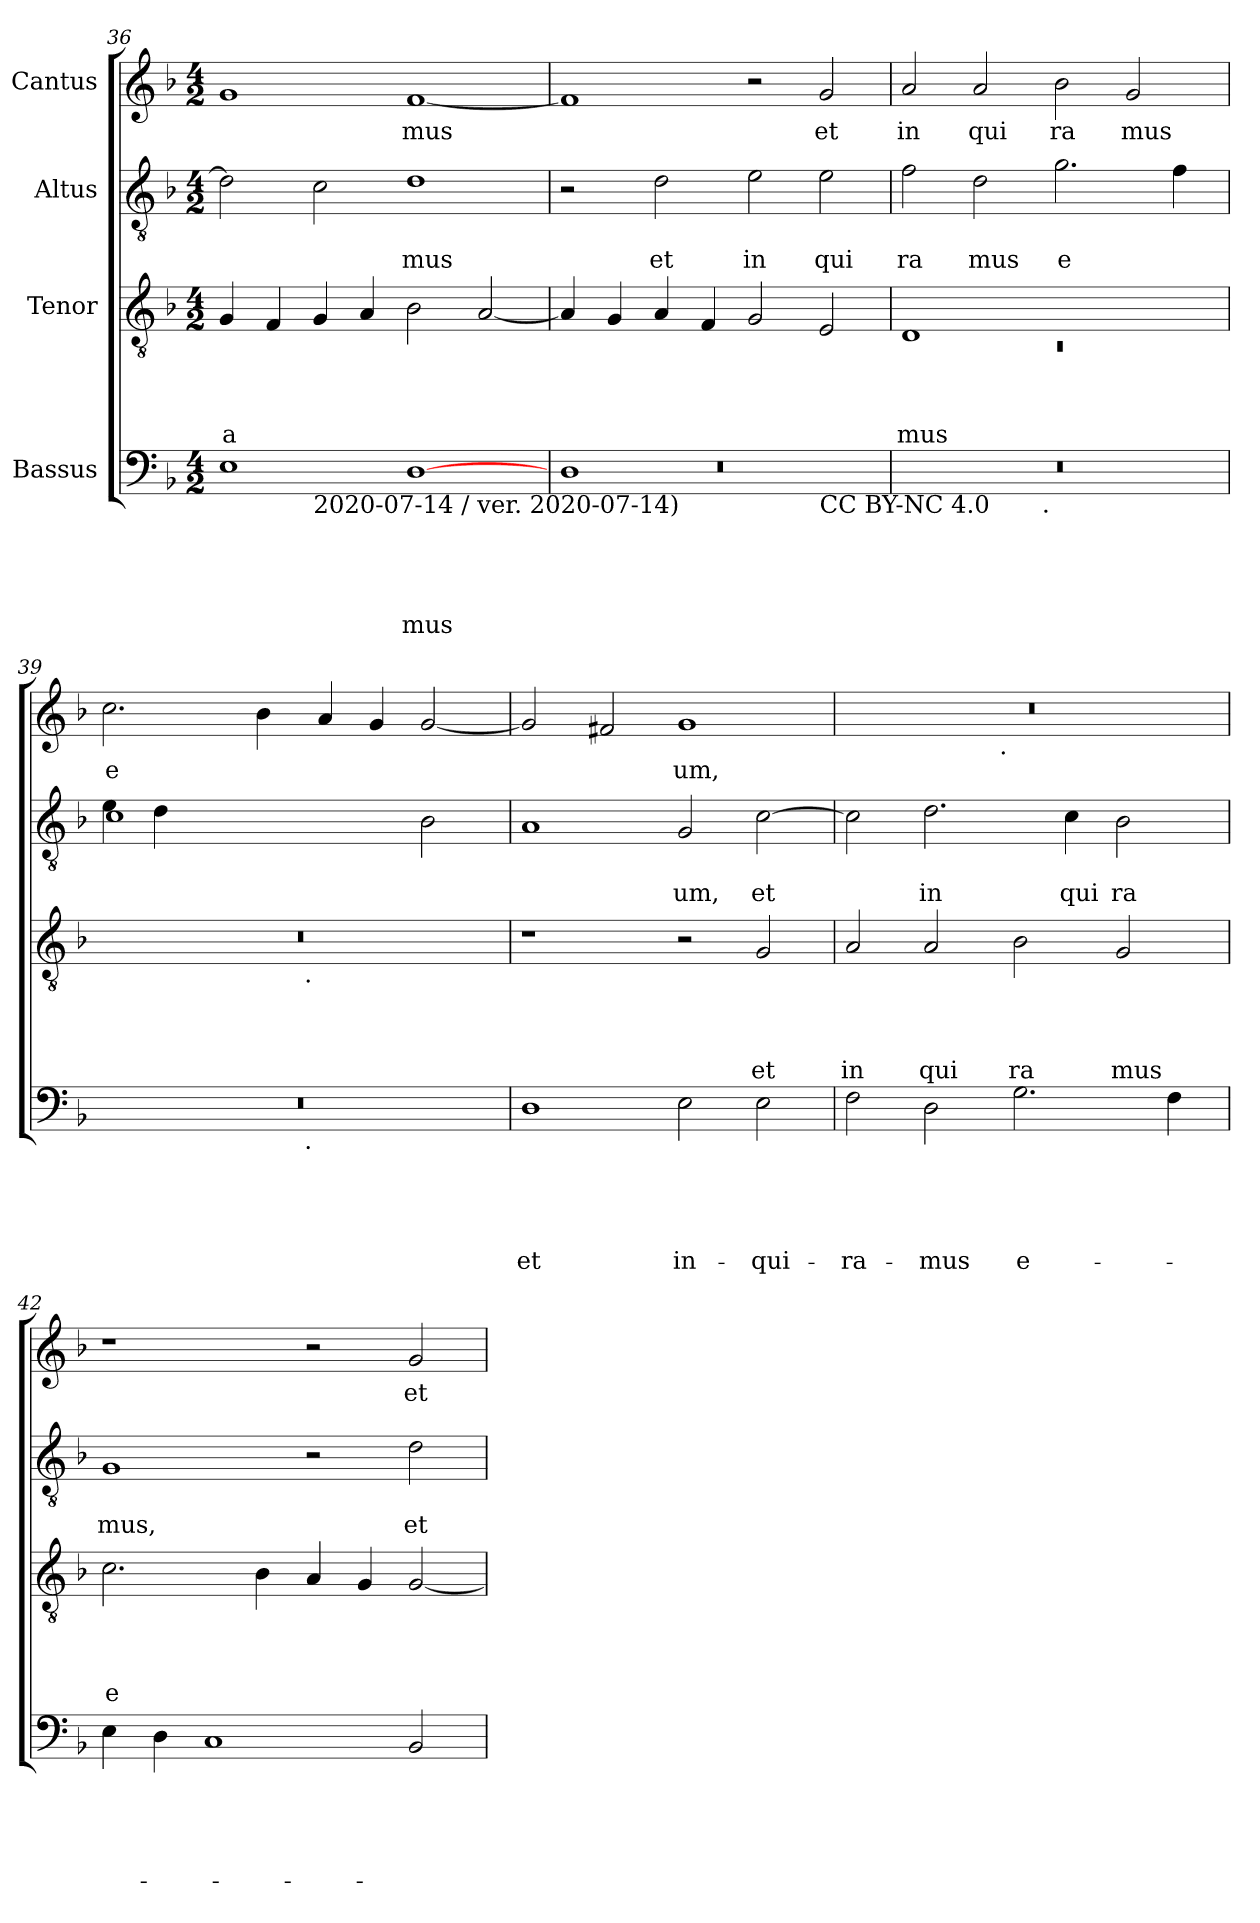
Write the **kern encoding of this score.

**kern	**text	**text	**text	**text	**text	**kern	**text	**text	**text	**text	**kern	**text	**text	**kern	**text
*part4	*part4	*part4	*part4	*part4	*part4	*part3	*part3	*part3	*part3	*part3	*part2	*part2	*part2	*part1	*part1
*staff4	*staff4	*staff4	*staff4	*staff4	*staff4	*staff3	*staff3	*staff3	*staff3	*staff3	*staff2	*staff2	*staff2	*staff1	*staff1
*I"Bassus	*	*	*	*	*	*I"Tenor	*	*	*	*	*I"Altus	*	*	*I"Cantus	*
*clefF4	*	*	*	*	*	*clefGv2	*	*	*	*	*clefGv2	*	*	*clefG2	*
*ITrd-3c-5	*	*	*	*	*	*	*	*	*	*	*ITrd-3c-5	*	*	*ITrd-3c-5	*
*k[b-e-]	*	*	*	*	*	*k[b-]	*	*	*	*	*k[b-e-]	*	*	*k[b-e-]	*
*B-:	*	*	*	*	*	*F:	*	*	*	*	*B-:	*	*	*B-:	*
*M4/2	*	*	*	*	*	*M4/2	*	*	*	*	*M4/2	*	*	*M4/2	*
=36	=36	=36	=36	=36	=36	=36	=36	=36	=36	=36	=36	=36	=36	=36	=36
!LO:TX:b:t=(orig.	!	!	!	!	!	!	!	!	!	!	!	!	!	!	!
!	!	!	!	!	!	!	!	!	!	!LO:LY:b	!	!	!	!	!
*^	*	*	*	*	*	*	*	*	*	*	*	*	*	*	*
1A	2ryy	.	.	.	.	.	4G/	.	.	.	a	2g\]	.	.	1cc	.
.	.	.	.	.	.	.	4F/	.	.	.	.	.	.	.	.	.
!	!LO:TX:b:t=2020-07-14 / ver. 2020-07-14)	!	!	!	!	!	!	!	!	!	!	!	!	!	!	!
.	1.ryy	.	.	.	.	.	4G/	.	.	.	.	2f\	.	.	.	.
.	.	.	.	.	.	.	4A/	.	.	.	.	.	.	.	.	.
!	!	!	!	!	!	!LO:LY:b	!	!	!	!	!	!	!	!LO:LY:b	!	!LO:LY:b
[>1G	.	.	.	.	.	mus	2B-\	.	.	.	.	1g	.	mus	[<1b-	mus
.	.	.	.	.	.	.	[<2A/	.	.	.	.	.	.	.	.	.
=37	=37	=37	=37	=37	=37	=37	=37	=37	=37	=37	=37	=37	=37	=37	=37	=37
*	*^	*	*	*	*	*	*	*	*	*	*	*	*	*	*	*
!	!	!LO:N:vis=1	!	!	!	!	!	!	!	!	!	!	!	!	!	!	!
*	*	*^	*	*	*	*	*	*	*	*	*	*	*	*	*	*	*
0ryy	1G	0r	1.ryy	.	.	.	.	.	4A/]	.	.	.	.	2r	.	.	1b-]	.
.	.	.	.	.	.	.	.	.	4G/	.	.	.	.	.	.	.	.	.
!	!	!	!	!	!	!	!	!	!	!	!	!	!	!	!	!LO:LY:b	!	!
.	.	.	.	.	.	.	.	.	4A/	.	.	.	.	2g\	.	et	.	.
.	.	.	.	.	.	.	.	.	4F/	.	.	.	.	.	.	.	.	.
!	!	!	!	!	!	!	!	!	!	!	!	!	!	!	!	!LO:LY:b	!	!
.	1ryy	.	.	.	.	.	.	.	2G/	.	.	.	.	2a\	.	in	2r	.
!	!	!	!LO:TX:b:t=CC BY-NC 4.0	!	!	!	!	!	!	!	!	!	!	!	!	!	!	!
!	!	!	!	!	!	!	!	!	!	!	!	!	!	!	!	!LO:LY:b	!	!LO:LY:b
.	.	.	2ryy	.	.	.	.	.	2E/	.	.	.	.	2a\	.	qui	2cc/	et
=38	=38	=38	=38	=38	=38	=38	=38	=38	=38	=38	=38	=38	=38	=38	=38	=38	=38	=38
*	*	*	*	*	*	*	*	*	*^	*	*	*	*	*	*	*	*	*
!	!	!	!	!	!	!	!	!	!	!LO:N:vis=1	!	!	!	!LO:LY:b	!	!	!LO:LY:b	!	!LO:LY:b
*	*v	*v	*v	*	*	*	*	*	*	*	*	*	*	*	*	*	*	*	*
0r	2ryy	.	.	.	.	.	1D	0rC	.	.	.	mus	2b-\	.	ra	2dd/	in
!	!	!	!	!	!	!	!	!	!	!	!	!	!	!	!LO:LY:b	!	!LO:LY:b
.	4...ryy	.	.	.	.	.	.	.	.	.	.	.	2g\	.	mus	2dd/	qui
!	!LO:TX:b:t=.	!	!	!	!	!	!	!	!	!	!	!	!	!	!	!	!
.	1ryy	.	.	.	.	.	.	.	.	.	.	.	.	.	.	.	.
!	!	!	!	!	!	!	!	!	!	!	!	!	!	!	!LO:LY:b	!	!LO:LY:b
.	.	.	.	.	.	.	1ryy	.	.	.	.	.	2.cc\	.	e	2ee-\	ra
!	!	!	!	!	!	!	!	!	!	!	!	!	!	!	!	!	!LO:LY:b
.	.	.	.	.	.	.	.	.	.	.	.	.	.	.	.	2cc/	mus
.	.	.	.	.	.	.	.	.	.	.	.	.	4b-\	.	.	.	.
.	32ryy	.	.	.	.	.	.	.	.	.	.	.	.	.	.	.	.
!!LO:PB:g=z
=39	=39	=39	=39	=39	=39	=39	=39	=39	=39	=39	=39	=39	=39	=39	=39	=39	=39
*	*	*	*	*	*	*	*	*	*	*	*	*	*^	*	*	*	*
!	!	!	!	!	!	!	!	!	!	!	!	!	!	!	!	!	!	!LO:LY:b
0r	2ryy	.	.	.	.	.	0r	2ryy	.	.	.	.	4a\	1f	.	.	2.ff\	e
.	.	.	.	.	.	.	.	.	.	.	.	.	4g\	.	.	.	.	.
.	4...ryy	.	.	.	.	.	.	4...ryy	.	.	.	.	1ryy	.	.	.	.	.
.	.	.	.	.	.	.	.	.	.	.	.	.	.	.	.	.	4ee-\	.
!	!	!	!	!	!	!	!	!LO:TX:b:t=.	!	!	!	!	!	!	!	!	!	!
!	!LO:TX:b:t=.	!	!	!	!	!	!	!	!	!	!	!	!	!	!	!	!	!
.	1ryy	.	.	.	.	.	.	1ryy	.	.	.	.	.	.	.	.	.	.
.	.	.	.	.	.	.	.	.	.	.	.	.	.	1ryy	.	.	4dd/	.
.	.	.	.	.	.	.	.	.	.	.	.	.	.	.	.	.	4cc/	.
.	.	.	.	.	.	.	.	.	.	.	.	.	2e-\	.	.	.	[<2cc/	.
.	32ryy	.	.	.	.	.	.	32ryy	.	.	.	.	.	.	.	.	.	.
=40	=40	=40	=40	=40	=40	=40	=40	=40	=40	=40	=40	=40	=40	=40	=40	=40	=40	=40
!	!	!	!	!	!	!LO:LY:b	!	!	!	!	!	!	!	!	!	!	!	!
*v	*v	*	*	*	*	*	*	*	*	*	*	*	*v	*v	*	*	*	*
*	*	*	*	*	*	*v	*v	*	*	*	*	*	*	*	*	*
1G	.	.	.	.	et	1r	.	.	.	.	1d	.	.	2cc/]	.
.	.	.	.	.	.	.	.	.	.	.	.	.	.	2bn/	.
!	!	!	!	!	!LO:LY:b	!	!	!	!	!	!	!	!LO:LY:b	!	!LO:LY:b
2A\	.	.	.	.	in-	2r	.	.	.	.	2c/	.	um,	1cc	um,
!	!	!	!	!	!LO:LY:b	!	!	!	!	!LO:LY:b	!	!	!LO:LY:b	!	!
2A\	.	.	.	.	-qui-	2G/	.	.	.	et	[>2f\	.	et	.	.
=41	=41	=41	=41	=41	=41	=41	=41	=41	=41	=41	=41	=41	=41	=41	=41
!	!	!	!	!	!LO:LY:b	!	!	!	!	!LO:LY:b	!	!	!	!	!
*	*	*	*	*	*	*	*	*	*	*	*	*	*	*^	*
2B-\	.	.	.	.	-ra-	2A/	.	.	.	in	2f\]	.	.	0r	2ryy	.
!	!	!	!	!	!LO:LY:b	!	!	!	!	!LO:LY:b	!	!	!LO:LY:b	!	!	!
2G\	.	.	.	.	-mus	2A/	.	.	.	qui	2.g\	.	in	.	4...ryy	.
!	!	!	!	!	!	!	!	!	!	!	!	!	!	!	!LO:TX:b:t=.	!
.	.	.	.	.	.	.	.	.	.	.	.	.	.	.	1ryy	.
!	!	!	!	!	!LO:LY:b	!	!	!	!	!LO:LY:b	!	!	!	!	!	!
2.c\	.	.	.	.	e-	2B-\	.	.	.	ra	.	.	.	.	.	.
!	!	!	!	!	!	!	!	!	!	!	!	!	!LO:LY:b	!	!	!
.	.	.	.	.	.	.	.	.	.	.	4f\	.	qui	.	.	.
!	!	!	!	!	!	!	!	!	!	!LO:LY:b	!	!	!LO:LY:b	!	!	!
.	.	.	.	.	.	2G/	.	.	.	mus	2e-\	.	ra	.	.	.
4B-\	.	.	.	.	.	.	.	.	.	.	.	.	.	.	.	.
.	.	.	.	.	.	.	.	.	.	.	.	.	.	.	32ryy	.
=42	=42	=42	=42	=42	=42	=42	=42	=42	=42	=42	=42	=42	=42	=42	=42	=42
!	!	!	!	!	!	!	!	!	!	!LO:LY:b	!	!	!LO:LY:b	!	!	!
*	*	*	*	*	*	*	*	*	*	*	*	*	*	*v	*v	*
4A\	.	.	.	.	.	2.c\	.	.	.	e	1c	.	mus,	1r	.
4G\	.	.	.	.	.	.	.	.	.	.	.	.	.	.	.
1F	.	.	.	.	.	.	.	.	.	.	.	.	.	.	.
.	.	.	.	.	.	4B-\	.	.	.	.	.	.	.	.	.
.	.	.	.	.	.	4A/	.	.	.	.	2r	.	.	2r	.
.	.	.	.	.	.	4G/	.	.	.	.	.	.	.	.	.
!	!	!	!	!	!	!	!	!	!	!	!	!	!LO:LY:b	!	!LO:LY:b
2E-/	.	.	.	.	.	[<2G/	.	.	.	.	2g\	.	et	2cc/	et
=	=	=	=	=	=	=	=	=	=	=	=	=	=	=	=
*-	*-	*-	*-	*-	*-	*-	*-	*-	*-	*-	*-	*-	*-	*-	*-
